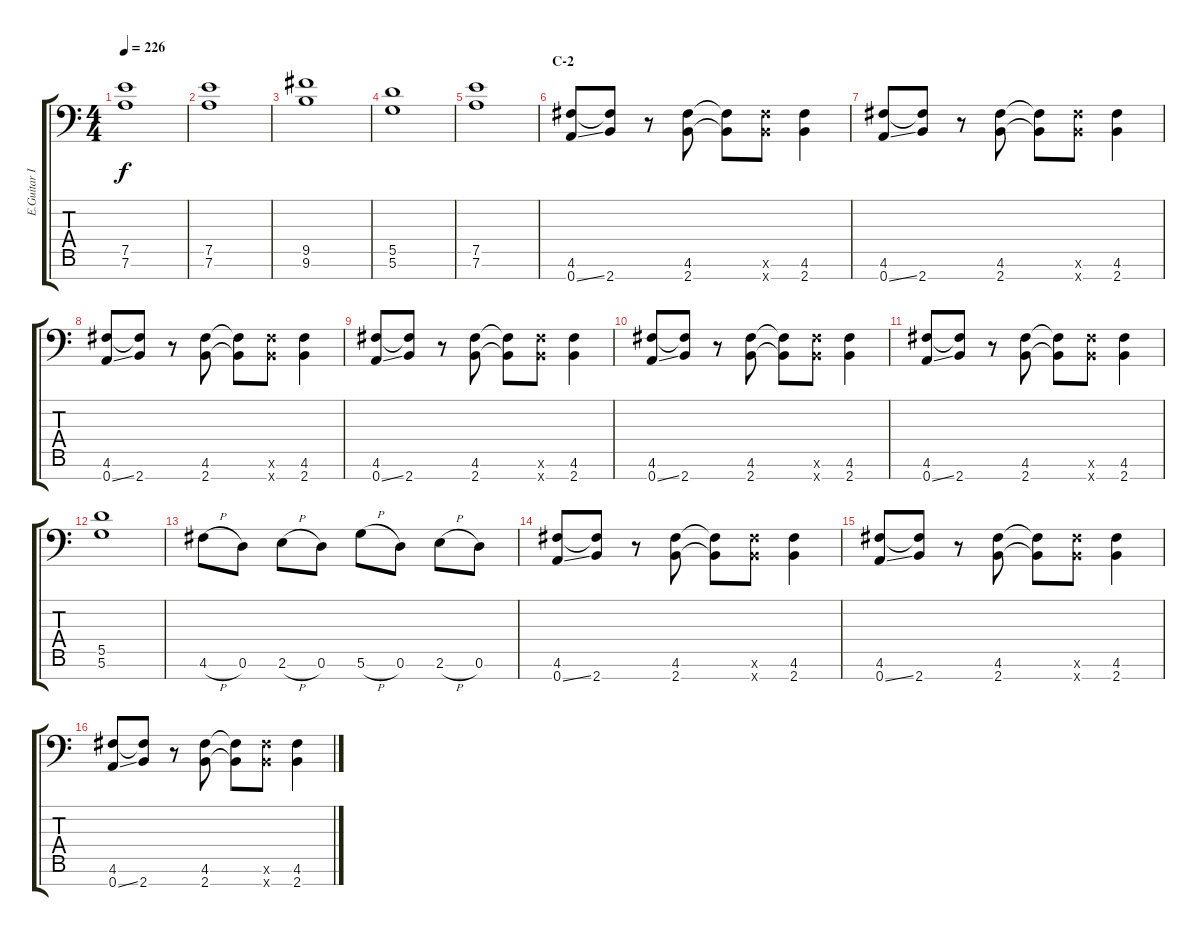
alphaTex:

\track ("E.Guitar II" "E.Guitar I") {instrument distortionguitar}
\staff {score tabs}
\tuning (E4 B3 G3 D3 A2 D2 A1) {hide}
\ts (4 4)
\tempo 226
\clef f4
\ks c
(7.5 7.6).1{dy f} |
(7.5 7.6).1 |
(9.5 9.6).1 |
(5.5 5.6).1 |
(7.5 7.6).1 |
\section ("" "C-2")
(4.6 0.7{ss}).8 (4.6{t} 2.7).8 r.8 (4.6 2.7).8 (4.6{t} 2.7{t}).8 (4.6{x} 2.7{x}).8 (4.6 2.7).4 |
(4.6 0.7{ss}).8 (4.6{t} 2.7).8 r.8 (4.6 2.7).8 (4.6{t} 2.7{t}).8 (4.6{x} 2.7{x}).8 (4.6 2.7).4 |
(4.6 0.7{ss}).8 (4.6{t} 2.7).8 r.8 (4.6 2.7).8 (4.6{t} 2.7{t}).8 (4.6{x} 2.7{x}).8 (4.6 2.7).4 |
(4.6 0.7{ss}).8 (4.6{t} 2.7).8 r.8 (4.6 2.7).8 (4.6{t} 2.7{t}).8 (4.6{x} 2.7{x}).8 (4.6 2.7).4 |
(4.6 0.7{ss}).8 (4.6{t} 2.7).8 r.8 (4.6 2.7).8 (4.6{t} 2.7{t}).8 (4.6{x} 2.7{x}).8 (4.6 2.7).4 |
(4.6 0.7{ss}).8 (4.6{t} 2.7).8 r.8 (4.6 2.7).8 (4.6{t} 2.7{t}).8 (4.6{x} 2.7{x}).8 (4.6 2.7).4 |
(5.5 5.6).1 |
4.6{h}.8 0.6.8 2.6{h}.8 0.6.8 5.6{h}.8 0.6.8 2.6{h}.8 0.6.8 |
(4.6 0.7{ss}).8 (4.6{t} 2.7).8 r.8 (4.6 2.7).8 (4.6{t} 2.7{t}).8 (4.6{x} 2.7{x}).8 (4.6 2.7).4 |
(4.6 0.7{ss}).8 (4.6{t} 2.7).8 r.8 (4.6 2.7).8 (4.6{t} 2.7{t}).8 (4.6{x} 2.7{x}).8 (4.6 2.7).4 |
(4.6 0.7{ss}).8 (4.6{t} 2.7).8 r.8 (4.6 2.7).8 (4.6{t} 2.7{t}).8 (4.6{x} 2.7{x}).8 (4.6 2.7).4
